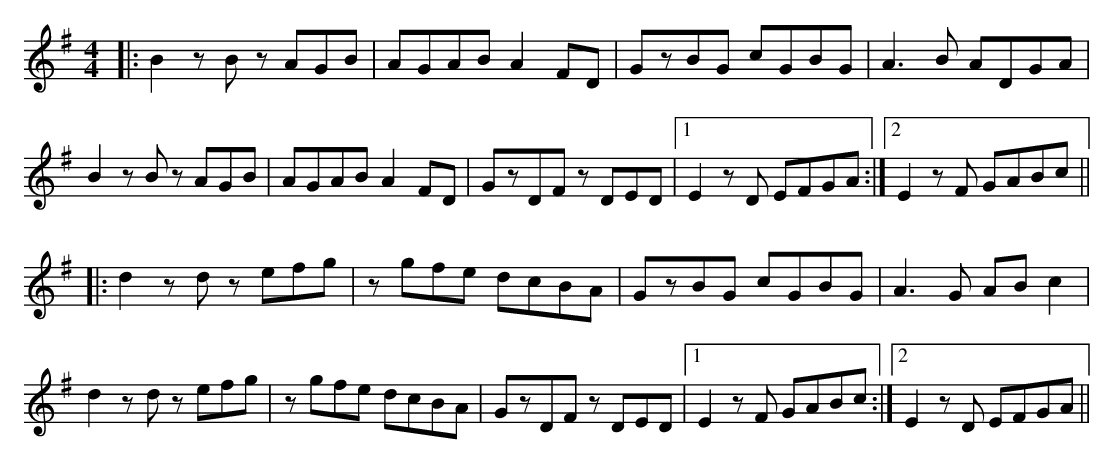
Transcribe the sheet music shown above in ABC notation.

X:1
M:4/4
K:Emin
|:B2zB zAGB|AGAB A2FD|GzBG cGBG|A3B ADGA|
B2zB zAGB|AGAB A2FD|GzDF zDED|1 E2zD EFGA:|2 E2zF GABc||
|:d2zd zefg|zgfe dcBA|GzBG cGBG|A3G ABc2|
d2zd zefg|zgfe dcBA|GzDF zDED|1 E2zF GABc:|2 E2zD EFGA||
